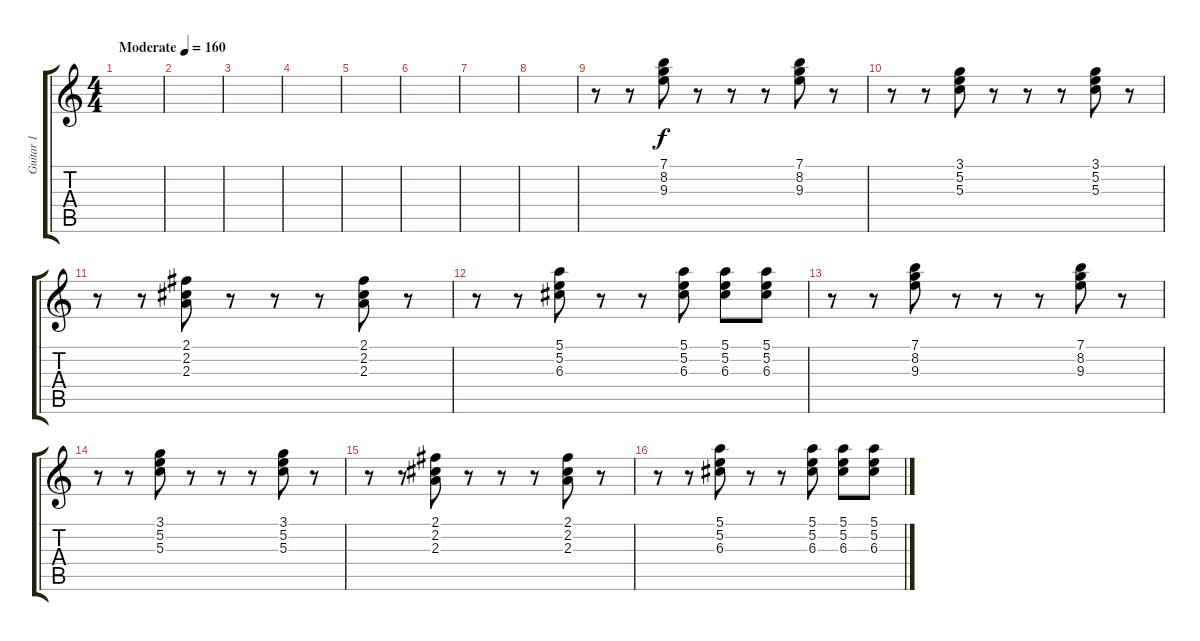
\track ("Guitar 1" "Guitar 1") {instrument distortionguitar}
\staff {score tabs}
\tuning (E4 B3 G3 D3 A2 E2) {hide}
\ts (4 4)
\tempo (160 "Moderate")
\clef g2
\ks c
|
|
|
|
|
|
|
|
r.8 r.8 (7.1 8.2 9.3).8 r.8 r.8 r.8 (7.1 8.2 9.3).8 r.8 |
r.8 r.8 (3.1 5.2 5.3).8 r.8 r.8 r.8 (3.1 5.2 5.3).8 r.8 |
r.8 r.8 (2.1 2.2 2.3).8 r.8 r.8 r.8 (2.1 2.2 2.3).8 r.8 |
r.8 r.8 (5.1 5.2 6.3).8 r.8 r.8 (5.1 5.2 6.3).8 (5.1 5.2 6.3).8 (5.1 5.2 6.3).8 |
r.8 r.8 (7.1 8.2 9.3).8 r.8 r.8 r.8 (7.1 8.2 9.3).8 r.8 |
r.8 r.8 (3.1 5.2 5.3).8 r.8 r.8 r.8 (3.1 5.2 5.3).8 r.8 |
r.8 r.8 (2.1 2.2 2.3).8 r.8 r.8 r.8 (2.1 2.2 2.3).8 r.8 |
r.8 r.8 (5.1 5.2 6.3).8 r.8 r.8 (5.1 5.2 6.3).8 (5.1 5.2 6.3).8 (5.1 5.2 6.3).8
